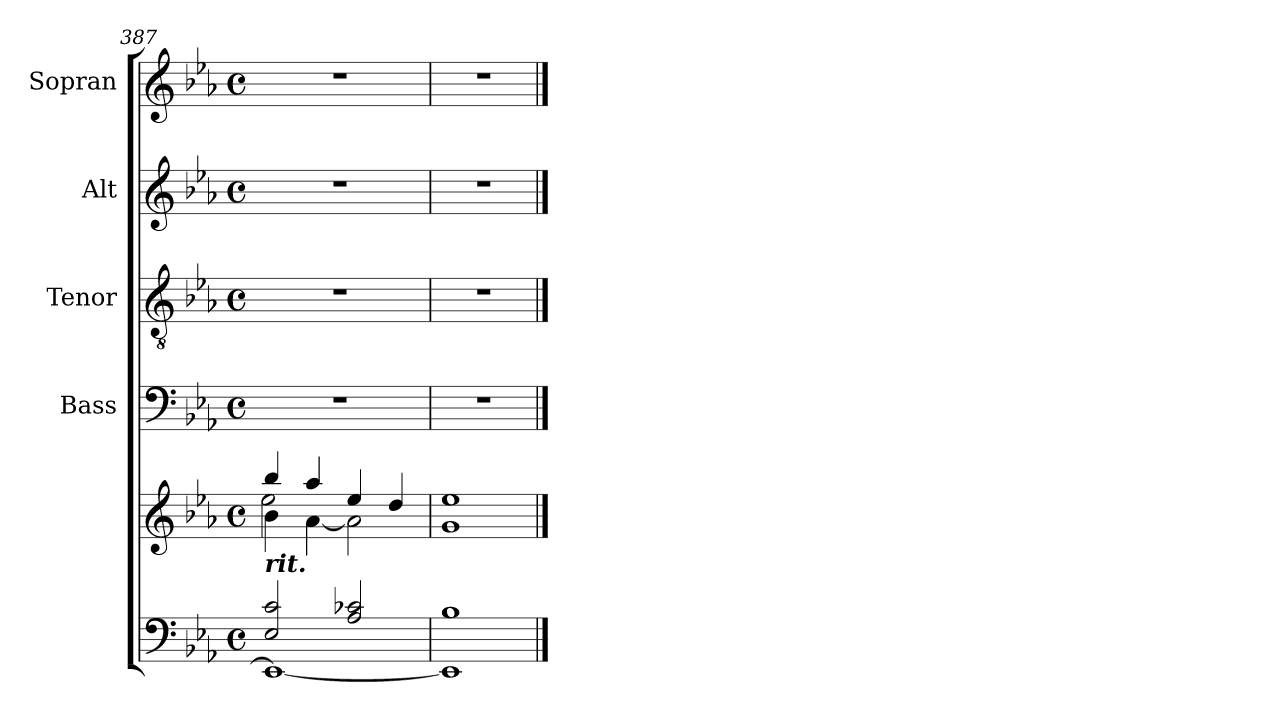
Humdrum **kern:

**kern	**kern	**kern	**kern	**kern	**kern
*part5	*part5	*part4	*part3	*part2	*part1
*staff6	*staff5	*staff4	*staff3	*staff2	*staff1
*	*	*I"Bass	*I"Tenor	*I"Alt	*I"Sopran
*	*	*I'B.	*I'T.	*I'A.	*I'S.
*clefF4	*clefG2	*clefF4	*clefGv2	*clefG2	*clefG2
*k[b-e-a-]	*k[b-e-a-]	*k[b-e-a-]	*k[b-e-a-]	*k[b-e-a-]	*k[b-e-a-]
*E-:	*E-:	*E-:	*E-:	*E-:	*E-:
*M4/4	*M4/4	*M4/4	*M4/4	*M4/4	*M4/4
*met(c)	*met(c)	*met(c)	*met(c)	*met(c)	*met(c)
=387	=387	=387	=387	=387	=387
*^	*^	*	*	*	*
*	*	*	*^	*	*	*	*
!	!	!LO:TX:b:Bi:t=rit.	!	!	!	!	!	!
2E-/ 2c/	1EE-_	4bb-/	4b-\	2ee-\	1r	1r	1r	1r
.	.	4aa-/	[<4a-\	.	.	.	.	.
2A-/ 2c-X/	.	4ee-/	2a-\]	2ryy	.	.	.	.
.	.	4dd/	.	.	.	.	.	.
*	*	*	*v	*v	*	*	*	*
=388	=388	=388	=388	=388	=388	=388	=388
1B-	1EE-]	1ee-	1g	1r	1r	1r	1r
*v	*v	*	*	*	*	*	*
*	*v	*v	*	*	*	*
==	==	==	==	==	==
*-	*-	*-	*-	*-	*-
